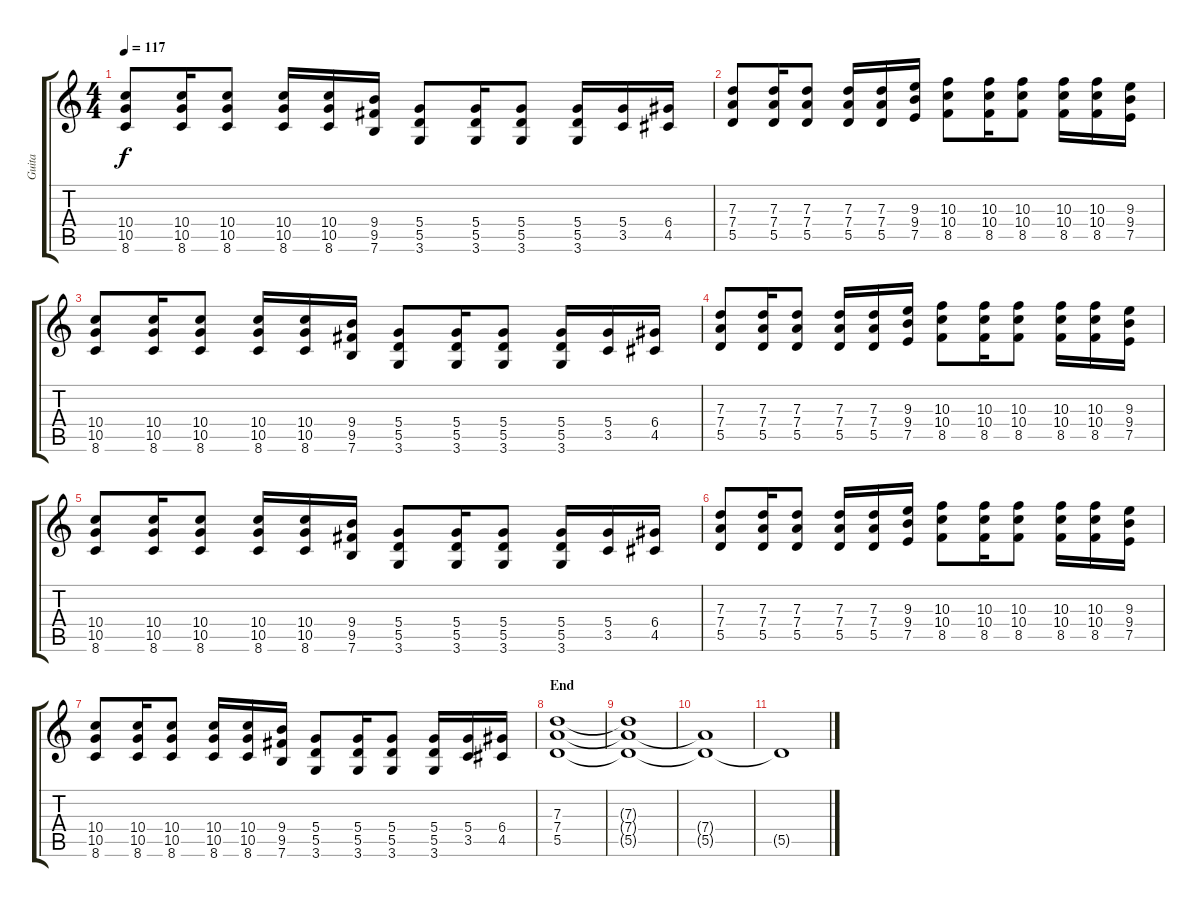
\track ("Guita" "Guita") {instrument distortionguitar}
\staff {score tabs}
\tuning (E4 B3 G3 D3 A2 E2) {hide}
\ts (4 4)
\tempo 117
\clef g2
\ks c
(10.4 10.5 8.6).8{dy f} (10.4 10.5 8.6).16 (10.4 10.5 8.6).8 (10.4 10.5 8.6).16 (10.4 10.5 8.6).16 (9.4 9.5 7.6).16 (5.4 5.5 3.6).8 (5.4 5.5 3.6).16 (5.4 5.5 3.6).8 (5.4 5.5 3.6).16 (5.4 3.5).16 (6.4 4.5).16 |
(7.3 7.4 5.5).8 (7.3 7.4 5.5).16 (7.3 7.4 5.5).8 (7.3 7.4 5.5).16 (7.3 7.4 5.5).16 (9.3 9.4 7.5).16 (10.3 10.4 8.5).8 (10.3 10.4 8.5).16 (10.3 10.4 8.5).8 (10.3 10.4 8.5).16 (10.3 10.4 8.5).16 (9.3 9.4 7.5).16 |
(10.4 10.5 8.6).8 (10.4 10.5 8.6).16 (10.4 10.5 8.6).8 (10.4 10.5 8.6).16 (10.4 10.5 8.6).16 (9.4 9.5 7.6).16 (5.4 5.5 3.6).8 (5.4 5.5 3.6).16 (5.4 5.5 3.6).8 (5.4 5.5 3.6).16 (5.4 3.5).16 (6.4 4.5).16 |
(7.3 7.4 5.5).8 (7.3 7.4 5.5).16 (7.3 7.4 5.5).8 (7.3 7.4 5.5).16 (7.3 7.4 5.5).16 (9.3 9.4 7.5).16 (10.3 10.4 8.5).8 (10.3 10.4 8.5).16 (10.3 10.4 8.5).8 (10.3 10.4 8.5).16 (10.3 10.4 8.5).16 (9.3 9.4 7.5).16 |
(10.4 10.5 8.6).8 (10.4 10.5 8.6).16 (10.4 10.5 8.6).8 (10.4 10.5 8.6).16 (10.4 10.5 8.6).16 (9.4 9.5 7.6).16 (5.4 5.5 3.6).8 (5.4 5.5 3.6).16 (5.4 5.5 3.6).8 (5.4 5.5 3.6).16 (5.4 3.5).16 (6.4 4.5).16 |
(7.3 7.4 5.5).8 (7.3 7.4 5.5).16 (7.3 7.4 5.5).8 (7.3 7.4 5.5).16 (7.3 7.4 5.5).16 (9.3 9.4 7.5).16 (10.3 10.4 8.5).8 (10.3 10.4 8.5).16 (10.3 10.4 8.5).8 (10.3 10.4 8.5).16 (10.3 10.4 8.5).16 (9.3 9.4 7.5).16 |
(10.4 10.5 8.6).8 (10.4 10.5 8.6).16 (10.4 10.5 8.6).8 (10.4 10.5 8.6).16 (10.4 10.5 8.6).16 (9.4 9.5 7.6).16 (5.4 5.5 3.6).8 (5.4 5.5 3.6).16 (5.4 5.5 3.6).8 (5.4 5.5 3.6).16 (5.4 3.5).16 (6.4 4.5).16 |
\section ("" "End")
(7.3 7.4 5.5).1 |
(7.3{t} 7.4{t} 5.5{t}).1 |
(7.4{t} 5.5{t}).1 |
5.5{t}.1
